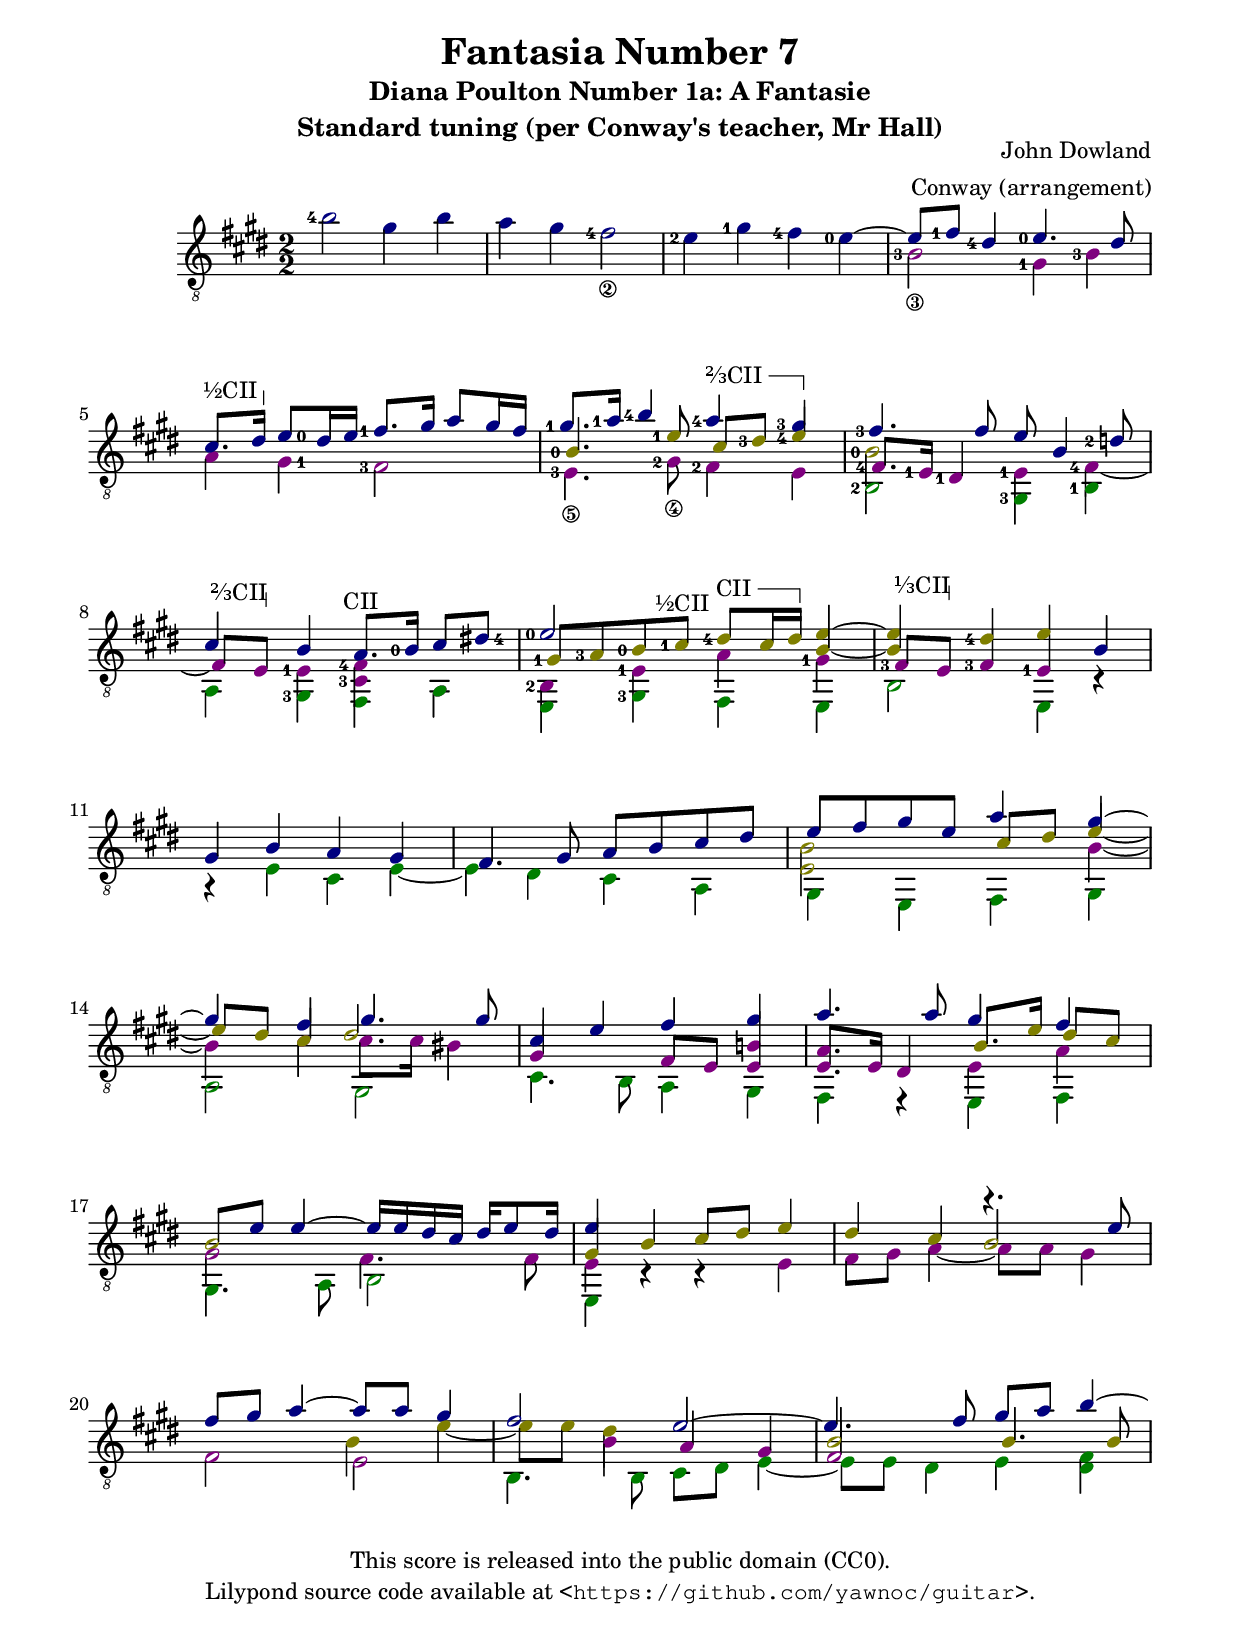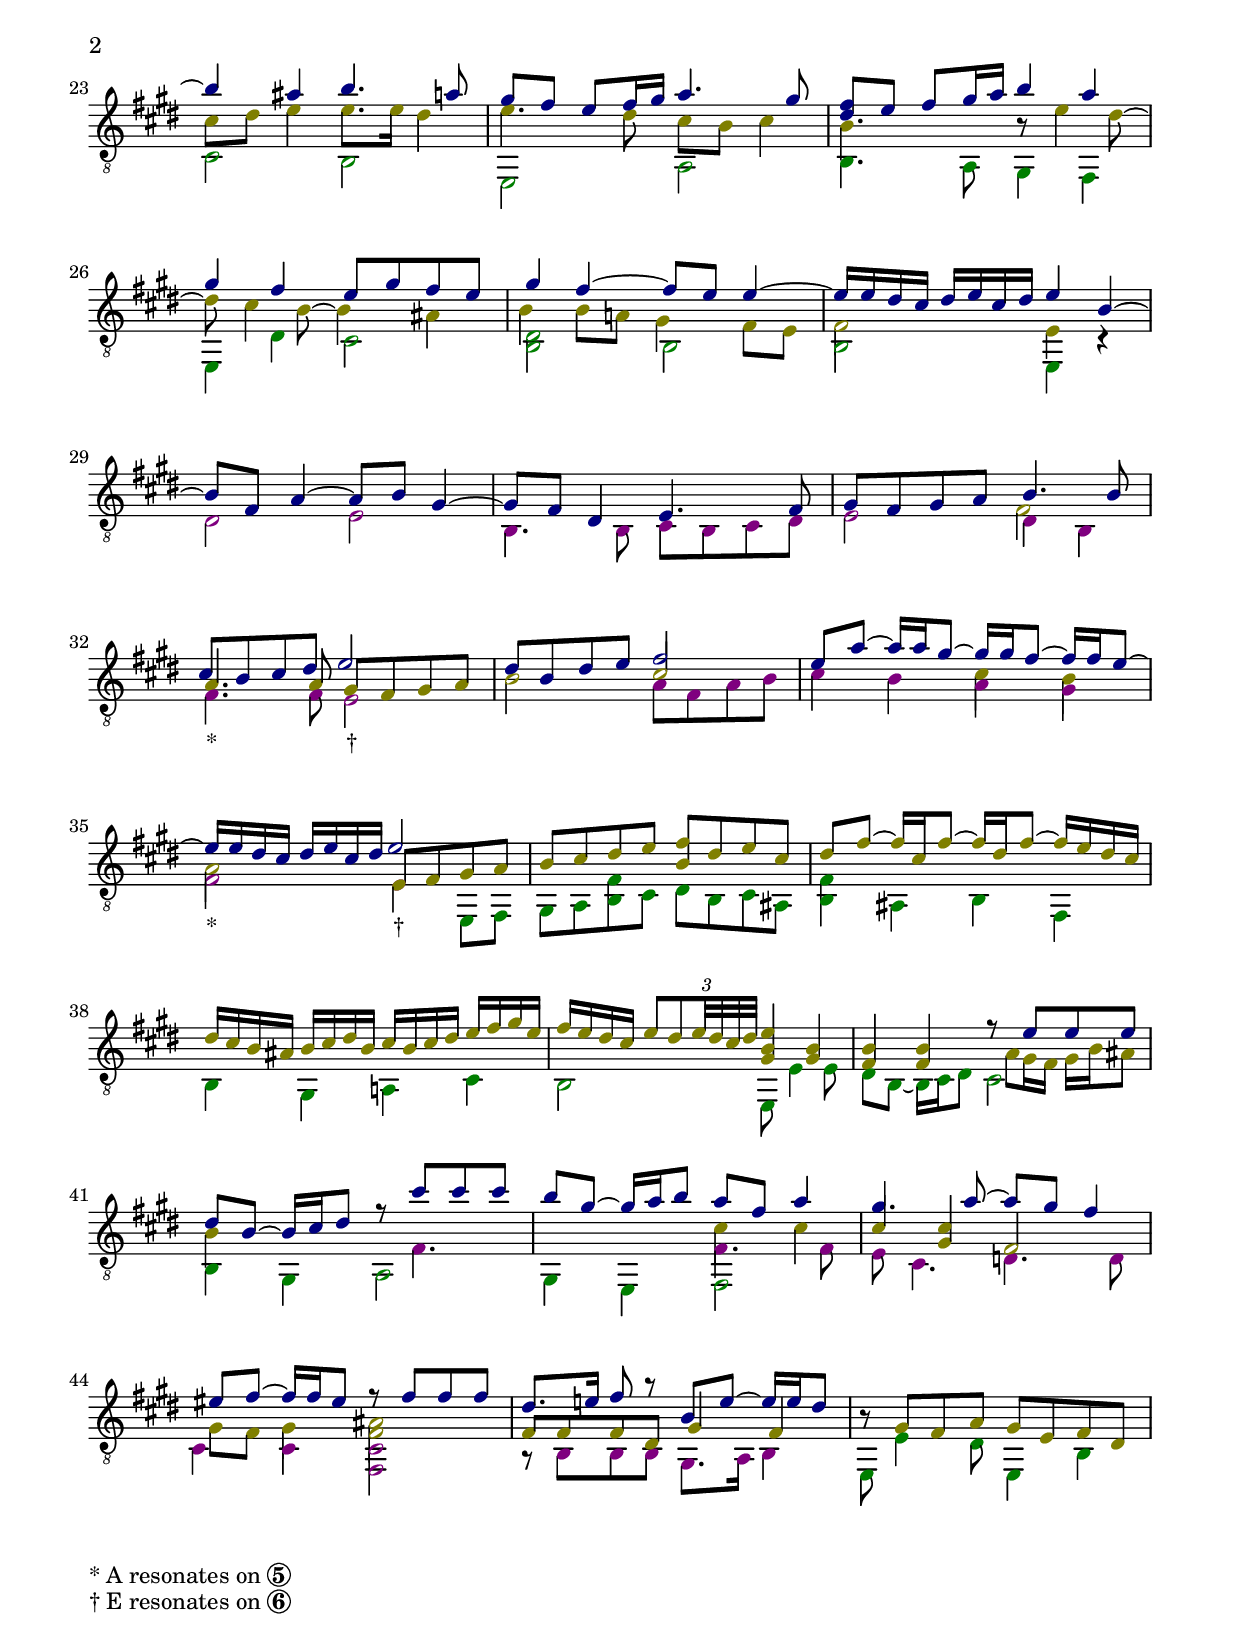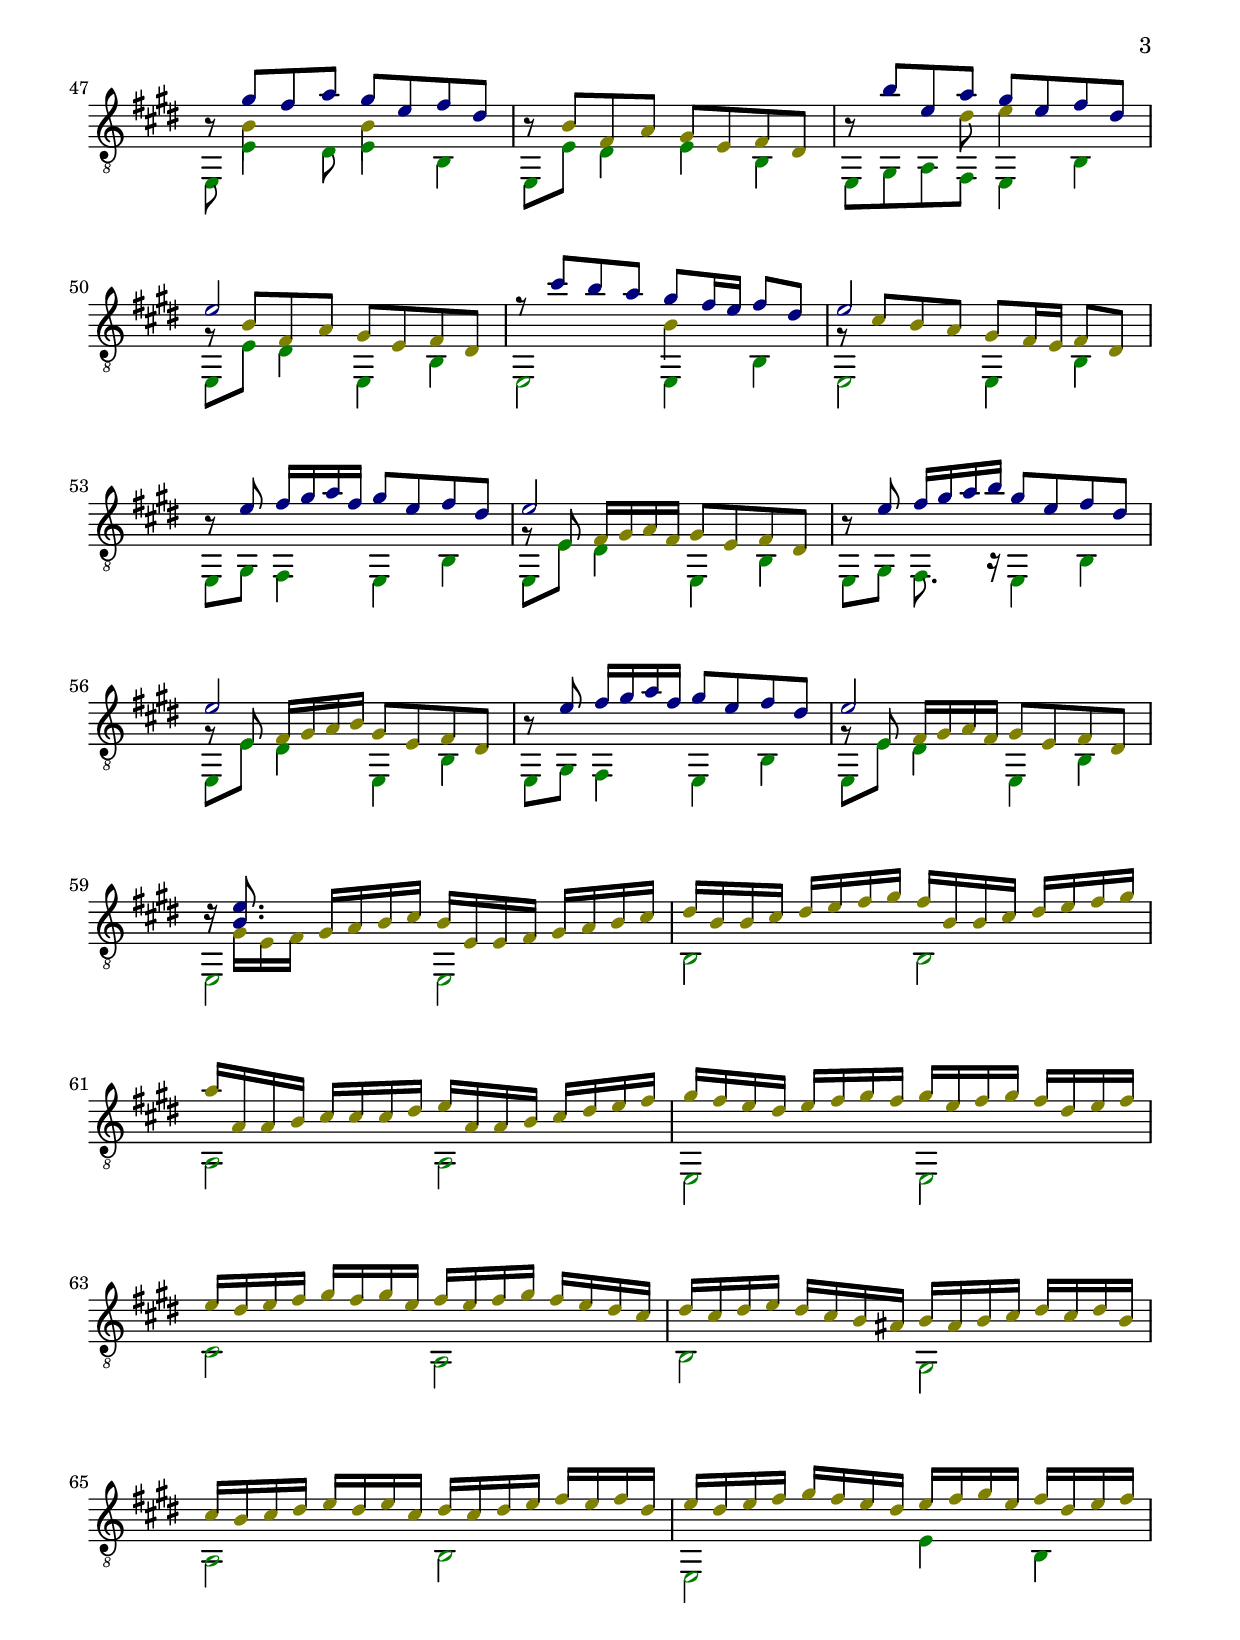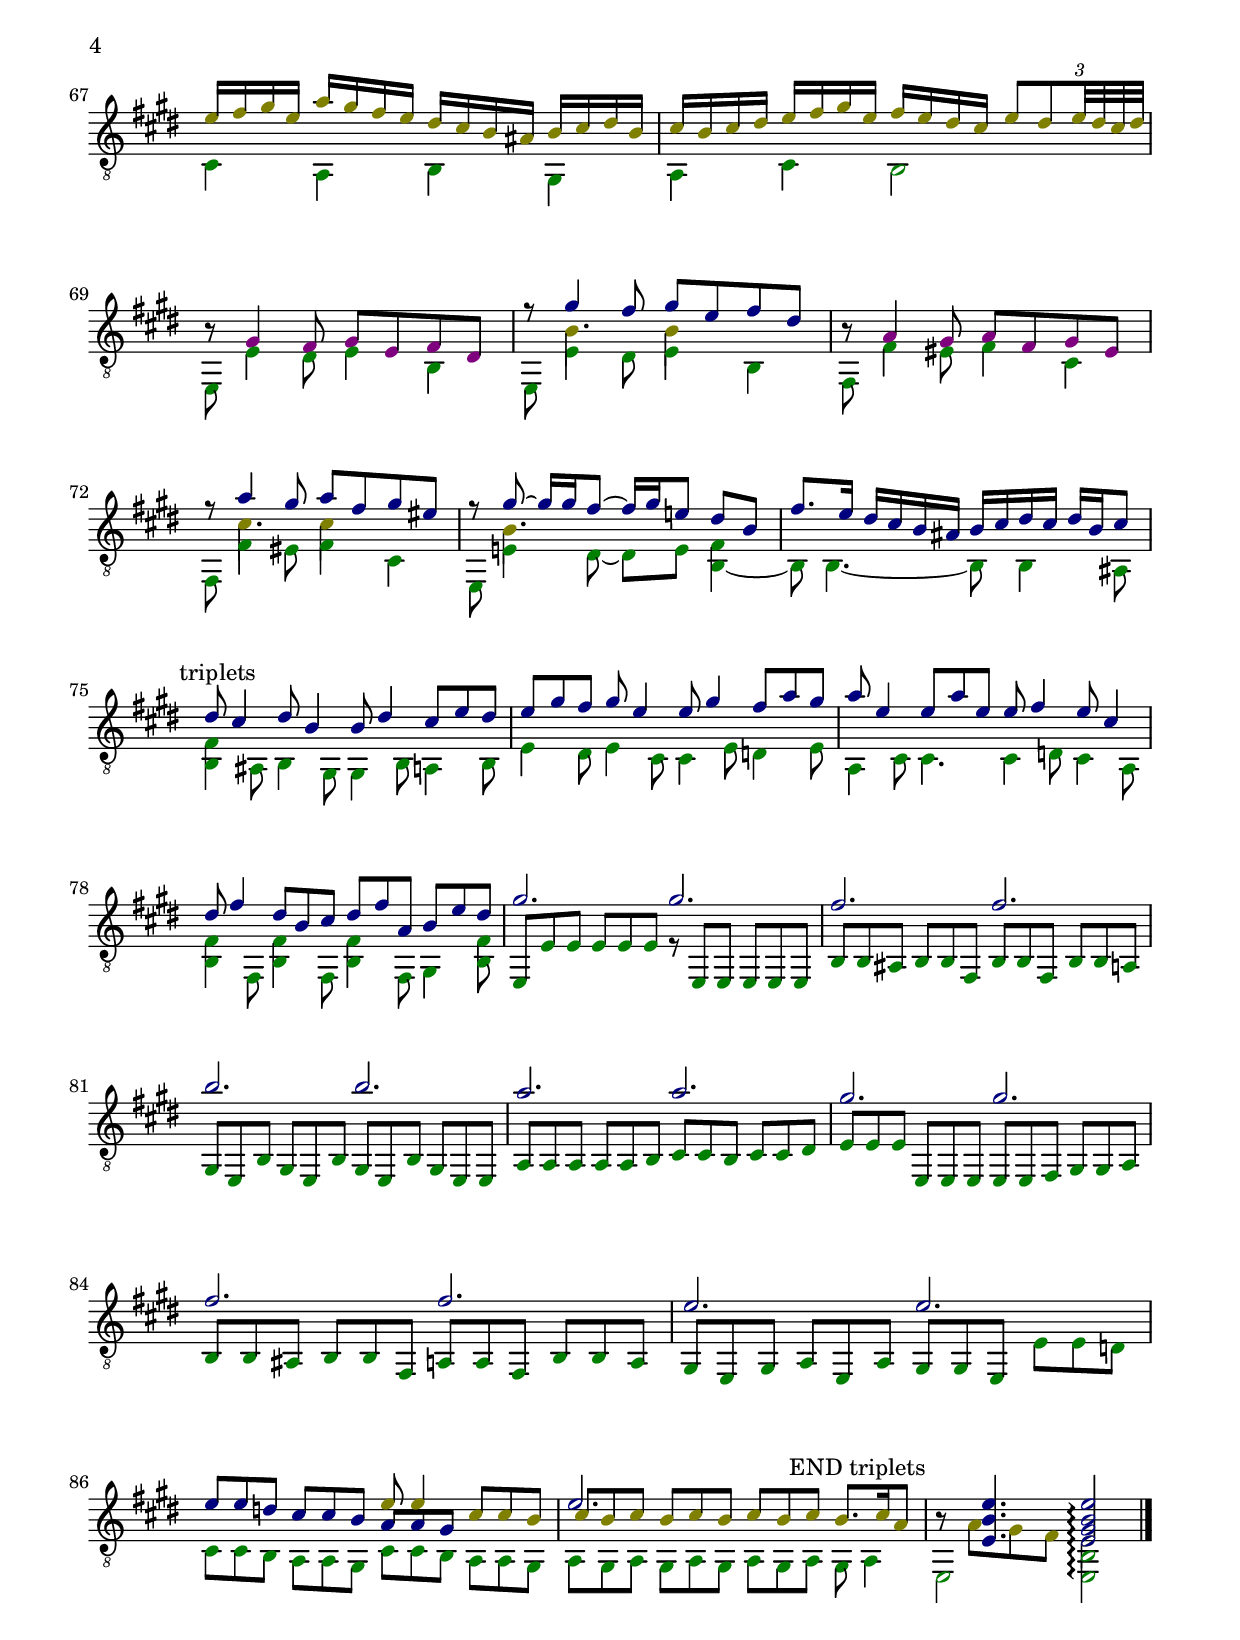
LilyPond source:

\version "2.18.2"


%%%%%%%%%%%%%%%%%%%%%%%%%%%%%%%%%%%%%%%%%%%%%%%%%%%%%%%%%%%%%%%%
% General
%%%%%%%%%%%%%%%%%%%%%%%%%%%%%%%%%%%%%%%%%%%%%%%%%%%%%%%%%%%%%%%%

\paper {
  top-margin = 1.5\cm
  left-margin = 1.5\cm
  right-margin = 1.5\cm
  bottom-margin = 1.5\cm
  ragged-last-bottom = ##f
  footnote-separator-markup = \markup { \vspace #1.5 }
}

globalSettings = {
  \accidentalStyle modern
  \compressFullBarRests
  \mergeDifferentlyHeadedOn
  \mergeDifferentlyDottedOn
  \numericTimeSignature
  \pointAndClickOff
  \override TextScript.extra-offset = #'(0 . 0.7)
  \override Score.FootnoteItem.annotation-line = ##f
}

origin-url = "https://github.com/yawnoc/guitar"

\header {
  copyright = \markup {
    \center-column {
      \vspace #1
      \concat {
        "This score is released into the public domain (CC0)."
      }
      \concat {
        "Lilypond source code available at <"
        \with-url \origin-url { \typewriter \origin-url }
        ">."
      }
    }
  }
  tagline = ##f
}

triplet = #(define-music-function
  (parser location music) (ly:music?)
  #{
    \tuplet 3/2 { $music }
  #}
)

tripletDuple = #(define-music-function
  (parser location music) (ly:music?)
  #{
    \tuplet 6/4 { $music }
  #}
)

overrideBeamedStemLengths = #(define-scheme-function
  (parser location lengths) (list?)
  #{
    \override Stem.details.beamed-lengths = $lengths
  #}
)
revertBeamedStemLengths = { \revert Stem.details.beamed-lengths }

overrideBeamVerticalPositions = #(define-scheme-function
  (parser location positions) (pair?)
  #{
    \override Beam.positions = $positions
  #}
)

%%%%%%%%%%%%%%%%%%%%%%%%%%%%%%%%%%%%%%%%%%%%%%%%%%%%%%%%%%%%%%%%
% Semantic bar lines
%%%%%%%%%%%%%%%%%%%%%%%%%%%%%%%%%%%%%%%%%%%%%%%%%%%%%%%%%%%%%%%%

barLineGoto = { \bar "||" }
barLineKeyChange = { \bar "||" }
barLineEnd = { \bar "|." }

%%%%%%%%%%%%%%%%%%%%%%%%%%%%%%%%%%%%%%%%%%%%%%%%%%%%%%%%%%%%%%%%
% Guitar notation
%%%%%%%%%%%%%%%%%%%%%%%%%%%%%%%%%%%%%%%%%%%%%%%%%%%%%%%%%%%%%%%%

stringNumbersAbove = { \set stringNumberOrientations = #'(up) }
stringNumbersBelow = { \set stringNumberOrientations = #'(down) }

fingeringAbove = { \set fingeringOrientations = #'(up) }
fingeringBelow = { \set fingeringOrientations = #'(down) }
fingeringAleft = { \set fingeringOrientations = #'(left) }
fingeringAright = { \set fingeringOrientations = #'(right) }

startGraceMusic = {
  <>(
  \override Fingering.font-size = -6
}
stopGraceMusic = {
  \revert Fingering.font-size
  <>)
}

overrideHorizontalShift = #(define-scheme-function
  (parser location distance) (number?)
  #{
    \override NoteColumn.force-hshift = $distance
  #}
)
revertHorizontalShift = { \revert NoteColumn.force-hshift }

barreSpan = #(define-music-function
  (parser location label offsetPair music)
  (string? (pair? (cons 0 0)) ly:music?)
  (let
    (
      (elements (extract-named-music music '(NoteEvent EventChord)))
    )
    (if
      (pair? elements)
      (let
        (
          (first-element (first elements))
          (last-element (last elements))
        )
        (set!
          (ly:music-property first-element 'articulations)
          (cons
            (make-music 'TextSpanEvent 'span-direction -1)
            (ly:music-property first-element 'articulations)
          )
        )
        (set!
          (ly:music-property last-element 'articulations)
          (cons
            (make-music 'TextSpanEvent 'span-direction 1)
            (ly:music-property last-element 'articulations)
          )
        )
      )
    )
  )
  #{
    \once \override TextSpanner.font-shape = #'upright
    \once \override TextSpanner.style = #'line
    \once \override TextSpanner.extra-offset = #offsetPair
    \once \override TextSpanner.bound-details = #`(
      (left
        (text . ,#{ \markup { \raise #-0.7 { #label \hspace #0.7 }} #})
        (Y . 0)
        (padding . -0.8)
        (attach-dir . -2)
      )
      (right
        (text . ,#{ \markup { \draw-line #'(0 . -1.3) } #}) ;; draw hook
        (Y . 0)
        (padding . -0.5)
        (attach-dir . 2)
      )
    )
    \once \override TextSpanner #'after-line-breaking = #(lambda (grob)
      (let*
        (
          (originalGrob (ly:grob-original grob))
          (splitGrobs (ly:spanner-broken-into originalGrob))
        )
        (if
          (and
            (>= (length splitGrobs) 2)
            (not (eq? (car (last-pair splitGrobs)) grob))
          )
          (begin
            (ly:grob-set-nested-property! grob
              '(bound-details right text)
              #{ \markup { \draw-line #'(0 . 0) } #} ;; suppress draw hook
            )
            (ly:grob-set-property! grob
              'extra-offset
              (cons
                (car offsetPair)
                (+ (cdr offsetPair) 0.7) ;; correction for suppressed hook
              )
            )
            (ly:grob-set-nested-property! grob
              '(bound-details right padding)
              #'-3 ;; increase spanner length
            )
          )
        )
      )
    )
    $music
  #}
)

barre = #(define-scheme-function
  (parser location label) (string?)
  #{
    \markup {
      \center-align {
        \hspace #0.7
        $label
      }
    }
  #}
)

nighNextBarre = {
  \override TextScript.outside-staff-priority = #349 % < 350 (TextSpanner)
}

nudgeNextBarre = #(define-scheme-function
  (parser location distance) (number?)
  #{
    \once \override TextScript.X-offset = $distance
  #}
)

position = #(define-scheme-function
  (parser location label) (string?)
  #{
    \markup {
      \center-align {
        \hspace #0.5
        $label
      }
    }
  #}
)

#(define-markup-command
  (markupString layout properties stringNumber) (markup?)
  (interpret-markup layout properties
    #{
      \markup \circle { \bold #stringNumber }
    #}
  )
)

#(define-markup-command
  (resonatesOn layout properties note stringNumber) (markup? markup?)
  (interpret-markup layout properties
    #{
      \markup { #note "resonates on" \markupString #stringNumber }
    #}
  )
)

%%%%%%%%%%%%%%%%%%%%%%%%%%%%%%%%%%%%%%%%%%%%%%%%%%%%%%%%%%%%%%%%
% Goto statements
%%%%%%%%%%%%%%%%%%%%%%%%%%%%%%%%%%%%%%%%%%%%%%%%%%%%%%%%%%%%%%%%

overrideGotoVisibility = {
  \once \override Score.RehearsalMark #'break-visibility = #'#(#t #t #f)
}

makeGotoMark = #(define-scheme-function
  (parser location label) (string?)
  #{
    \mark \markup { \small \italic $label }
  #}
)

simultaneousMarkSeparator = {
  \cadenzaOn
    s1073741824 % stupid, but works
  \cadenzaOff
}

coda = {
  \overrideGotoVisibility
  \mark \markup { \musicglyph #"scripts.coda" }
}

fine = {
  \overrideGotoVisibility
  \makeGotoMark Fine
}

dcAlCoda = {
  \overrideGotoVisibility
  \makeGotoMark "D.C. al Coda"
}

dcAlFine = {
  \overrideGotoVisibility
  \makeGotoMark "D.C. al Fine"
}

toCoda = {
  \overrideGotoVisibility
  \makeGotoMark "to Coda"
}



\header {
  title = "Fantasia Number 7"
  subtitle = \markup {
    \center-column {
      "Diana Poulton Number 1a: A Fantasie"
      "Standard tuning (per Conway's teacher, Mr Hall)"
    }
  }
  composer = "John Dowland"
  arranger = "Conway (arrangement)"
}


initialSignatures = {
  \clef "treble_8"
  \key e \major
  \time 2/2
  \set Timing.beamExceptions = #'()
  \set Timing.baseMoment = #(ly:make-moment 1/4)
  \set Timing.beatStructure = #'(1 1 1 1)
  \set Timing.beamExceptions = #'(
    (
      end
        .
      (
        ((1 . 8) . (4 4)) ;; quavers by fours
        ((1 . 12) . (3 3 3 3)) ;; anything shorter by beat
      )
    )
  )
  \set Staff.connectArpeggios = ##t
}


markTriplets = #(define-scheme-function
  (parser location alignment text) (number? markup?)
  #{
    \once \override Score.RehearsalMark.self-alignment-X = $alignment
    \mark \markup { \normalsize $text }
  #}
)

bareTuplets = {
  \omit TupletBracket
  \omit TupletNumber
}


highVoiceMusic = {
  
  \override NoteHead.color = #darkblue
  
  % Main theme high
  \barNumberCheck #1
  \relative c'' {
    \fingeringAleft
    \stringNumbersBelow
    \stemDown
    <b-4>2 gis4 b |
    a gis <fis-4 \2>2 |
    <e-2>4 <gis-1> <fis-4> <e-0>~ |
    \stemUp
    e8 <fis-1> <dis-4>4 <e-0>4. dis8 |
    \barreSpan ½CII { cis8. dis16 } \once \fingeringAright <e-0>8 dis16 e
      <fis-1>8. gis16 a8 gis16 fis |
    <gis-1>8. <a-1>16 <b-4>4 <a-4> <gis-3> |
    \once \overrideHorizontalShift #0.3 <fis-3>4. fis8 e8 b4 <d-2>8 |
    cis4 b a8. <b-0>16 cis8 \once \fingeringAright <dis-4> |
    <e-0>2 s2 |
    s2 s4
  }
  
  % Main theme low
  \barNumberCheck #10
  \relative c' {
    b4 |
    gis b a gis |
    fis4. gis8 a b cis dis |
    e fis gis e a4 gis~ |
    gis
      \shiftOn
        \once \overrideHorizontalShift #0
        fis
      \shiftOff
      \once \overrideHorizontalShift #0.45 gis4. gis8 |
    cis,4 e fis gis |
    a4. a8 gis4 fis |
    b,8 e e4~ e16 e dis cis dis16 e8 dis16 |
    e4
  }
  
  % Tee-tee taa high
  \barNumberCheck #18
  \relative c'' {
    s4 s2 |
    s2 c4.\rest e,8 |
    fis8 gis a4~ a8 a gis4 |
    fis2 e2~ |
    \once \overrideHorizontalShift #-0.25 e4. fis8 gis8 a b4~ |
    b ais b4. a8 |
    gis8 fis e8 fis16 gis a4. gis8 |
    <fis dis>8 e fis8 gis16 a b4 a |
    gis fis e8 gis fis e |
    gis4 fis~ fis8 e e4~ |
    e16 e dis cis dis e cis dis e4
  }
  
  % Tee-tee taa low
  \barNumberCheck #28
  \relative c' {
    b4~ |
    b8 fis a4~ a8 b gis4~ |
    gis8 fis dis4 e4. fis8 |
    gis fis gis a b4. b8 |
    \shiftOn
    \overrideHorizontalShift #-0.45 cis b cis dis e2 |
    \revertHorizontalShift
    dis8 b dis e \once \overrideHorizontalShift #0 fis2 |
    \shiftOff
    e8 a~ a16 a gis8~ gis16 gis fis8~ fis16 fis e8~ |
    e16 e dis cis dis e cis dis
      \shiftOn
        \once \overrideHorizontalShift #-0.3 e2 |
      \shiftOff
  }
  
  % Ascending scale
  \barNumberCheck #36
  {
    s1 * 3 |
    s2
  }
  
  % Tee-tee-tee
  \barNumberCheck #39
  \relative c' {
    s2 |
    s2 r8 e e e |
    dis b~ b16 cis dis8 r8 cis' cis cis |
    b8 gis~ gis16 a b8 a8 fis a4 |
    gis4. a8~ a gis fis4 |
    eis8 fis~ fis16 fis eis8 r8 fis fis fis |
    dis8. e16 fis8 r b,8 e~ e16 e dis8 |
  }
  
  % Majestic theme
  \barNumberCheck #46
  \relative c' {
    s1 |
    b8\rest gis' fis a gis e fis dis |
    s1 |
    b8\rest b' e, a gis e fis dis |
    e2 s2 |
    r8 cis' b a gis8 fis16 e fis8 dis |
    e2 s2 |
    b8\rest e fis16 gis a fis gis8 e fis dis |
    e2 s2 |
    b8\rest e fis16 gis a b gis8 e fis dis |
    e2 s2 |
    b8\rest e fis16 gis a fis gis8 e fis dis |
    e2 s2 |
  }
  
  % Scale runs
  \barNumberCheck #59
  \relative c' {
    d16\rest <e b>8. s4 s2 |
    s1 * 9 |
  }
  
  % Majestic interlude
  \barNumberCheck #69
  \relative c'' {
    s1 |
    r8 gis4 fis8 gis e fis dis |
    s1 |
    r8 a'4 gis8 a fis gis eis |
    r8 gis~ gis16 gis fis8~ fis16 gis e8 dis b |
    fis'8. e16 dis cis b ais
      b16 cis dis cis dis b cis8 |
  }
  
  % Triplet runs
  \barNumberCheck #75
  \markTriplets #-1 "triplets"
  \bareTuplets
  \relative c' {
    \triplet { dis8 cis4 } \triplet { dis8 b4 }
      \triplet { b8 dis4 } \triplet { cis8 e dis } |
    \triplet { e8 gis fis } \triplet { gis8 e4 }
      \triplet { e8 gis4 } \triplet { fis8 a gis } |
    \triplet { a8 e4 } \triplet { e8 a e }
      \triplet { e8 fis4 } \triplet { e8 cis4 } |
    \triplet { dis8 fis4 } \triplet { dis8 b cis }
      \triplet { dis8 fis a, } \triplet { b e dis } |
    \tripletDuple { gis2. } \tripletDuple { gis } |
    \tripletDuple { fis } \tripletDuple { fis } |
    \tripletDuple { b } \tripletDuple { b } |
    \tripletDuple { a } \tripletDuple { a } |
    \tripletDuple { gis } \tripletDuple { gis } |
    \tripletDuple { fis } \tripletDuple { fis } |
    \tripletDuple { e } \tripletDuple { e } |
    \triplet { e8 e d } \triplet { cis cis b }
      \once \overrideBeamVerticalPositions #'(0.75 . 0.75)
      \triplet { a a gis } s4 |
    \tripletDuple { e'2. } s2 |
    \markTriplets #1 "END triplets"
  }
  
  % Finishing chords
  \barNumberCheck #88
  \relative c' {
    b8\rest <e, b' e>4.
      <e gis b e>2 \arpeggio
      \barLineEnd
  }
  
}


lowVoiceMusic = {
  
  \override NoteHead.color = #darkgreen
  
  % Main theme high
  \barNumberCheck #1
  \relative c {
    \fingeringAleft
    s1 * 6 |
    <b-2>2 <gis-3>4 <b-1> |
    a <gis-3> fis^\barre CII a |
    e <gis-3> fis e |
    b'2 e,4
  }
  
  % Main theme low
  \barNumberCheck #10
  \relative c {
    r4 |
    r4 e cis e~ |
    e dis cis a |
    gis e fis gis |
    a2 gis |
    cis4. b8 a4 gis |
    fis r e fis |
    \shiftOn
    \overrideHorizontalShift #0
      gis4.
    \shiftOff
      a8 b2 |
    e,4
  }
  
  % Tee-tee taa high
  \barNumberCheck #18
  \relative c {
    s4 s4 s4 |
    s1 * 2 |
    b4. b8 cis8 dis e4~ |
    \once \overrideHorizontalShift #1 e8 e dis4 e4 <dis fis> |
    cis2 b |
    e, a |
    b4. a8 gis4 fis |
    e dis' cis2 |
    <b dis> b |
    b e,4
  }
  
  % Tee-tee taa low
  \barNumberCheck #28
  \relative c {
    r4 |
    s1 * 6 |
    s2
  }
  
  % Ascending scale
  \barNumberCheck #35
  \relative c, {
    s4 e8 fis |
    gis a <b fis'> cis dis b cis ais |
    <b fis'>4 ais b fis |
    b gis a cis |
    b2
  }
  
  % Tee-tee-tee
  \barNumberCheck #39
  \relative c, {
    e8 e'4 e8 |
    dis8 b~ b16 cis dis8 cis2 |
    b4 gis a2 |
    gis4 e fis2 |
    s1 * 3 |
  }
  
  % Majestic theme
  \barNumberCheck #46
  \relative c, {
    e8 e'4 dis8 e,4 b' |
    e,8 e'4 dis8 e4 b |
    e,8 e' dis4 e b |
    e,8 gis a fis e4 b' |
    e,8 e' dis4 e, b' |
    e,2 e4 b' |
    e,2 e4 b' |
    e,8 gis fis4 e b' |
    e,8 e' dis4 e, b' |
    e,8[ gis] fis8. b16\rest e,4 b' |
    e,8 e' dis4 e, b' |
    e,8 gis fis4 e b' |
    e,8 e' dis4 e, b' |
  }
  
  % Scale runs
  \barNumberCheck #59
  \relative c, {
    e2 e |
    b' b |
    a a |
    e e |
    cis' a |
    b gis |
    a b |
    e, e'4 b |
    cis a b gis |
    a cis b2 |
  }
  
  % Majestic interlude
  \barNumberCheck #69
  \relative c, {
    e8 e'4 dis8 e4 b |
    e,8 e'4 dis8 e4 b |
    fis8 fis'4 eis8 fis4 cis |
    fis,8 fis'4 eis8 fis4 cis |
    e,8 e'4 dis8~ dis e <b~ fis'>4 |
    b8 b4.~ b8 b4 ais8 |
  }
  
  % Triplet runs
  \barNumberCheck #75
  \bareTuplets
  \relative c {
    \triplet { <b fis'>4 ais8 } \triplet { b4 gis8 }
      \triplet { gis4 b8 } \triplet { a4 b8 } |
    \triplet { e4 dis8 } \triplet { e4 cis8 }
      \triplet { cis4 e8 } \triplet { d4 e8 } |
    \triplet { a,4 cis8 } \triplet { cis4. }
      \triplet { cis4 d8 } \triplet { cis4 a8 } |
    \triplet { <b fis'>4 fis8 } \triplet { <b fis'>4 fis8 }
      \triplet { <b fis'>4 fis8 } \triplet { gis4 <b fis'>8 } |
    \shiftOn
    \stemUp
    \triplet { e,8 e' e } \triplet { e e e }
      \triplet { r e, e } \triplet { e e e } |
    \triplet { b' b ais } \triplet { b b fis }
      \triplet { b b fis } \triplet { b b a } |
    \triplet { gis e b' } \triplet { gis e b' }
      \triplet { gis e b' } \triplet { gis e e } |
    \triplet { a a a } \triplet { a a b }
      \triplet { cis cis b } \triplet { cis cis dis } |
    \triplet { e e e } \triplet { e, e e }
      \triplet { e e fis } \triplet { gis gis a } |
    \triplet { b b ais } \triplet { b b fis }
      \triplet { a a fis } \triplet { b b a } |
    \triplet { gis e gis } \triplet { a e a }
      \triplet { gis gis e }
    \stemDown
    \shiftOff
      \triplet { e' e d } |
    \triplet { cis cis b } \triplet { a a gis }
      \triplet { cis cis b } \triplet { a a gis } |
    \triplet { a gis a } \triplet { gis a gis }
      \triplet { a gis a } \triplet { gis8 a4 } |
  }
  
  % Finishing chords
  \barNumberCheck #88
  \relative c, {
    e2 \shiftOn <e b'>2 \arpeggio |
  }
  
}


upperMiddleVoiceMusic = {
  
  \override NoteHead.color = #darkyellow
  
  % Main theme high
  \barNumberCheck #1
  \relative c' {
    \fingeringAleft
    s1 * 5 |
    \once \overrideHorizontalShift #0.4 <b-0>4. <e-1>8
      cis8 <dis-3>
      \once \overrideHorizontalShift #0 <e-4>4 |
    \stemDown
    \once \overrideHorizontalShift #0 <b-0>2 s2 |
    \stemUp
    s1 |
    \nighNextBarre
    <gis-1>8 <a-3> <b-0> <cis-1>^\barre ½CII
      \barreSpan CII { <dis-4>8 cis16 \shiftOff dis } <e~ b_~>4 |
    <e b> <dis-4> e
    \shiftOn
  }
  
  % Main theme low
  \barNumberCheck #10
  \relative c' {
    s4 |
    s1 * 2 |
    \stemDown
    <b e,>2
    \stemUp
      cis8 dis
      \once \overrideHorizontalShift #0
      \once \override Tie.staff-position = #2.1
      e4_~ |
    e8 dis
      \shiftOff cis4 \shiftOn
      \once \overrideHorizontalShift #-0.75 dis2 |
    s1 |
    s2 \stemUp b8. e16 dis8 cis |
      \shiftOff
      \stemDown
        \once \omit Stem b2
      \stemUp
      \shiftOn
      s2 |
    \once \overrideHorizontalShift #0 gis4
  }
  
  % Tee-tee taa high
  \barNumberCheck #18
  \relative c' {
    b4 cis8 dis e4 |
    dis4 cis b2 |
    \stemDown
    s2 b4 e_~ |
    \once \overrideHorizontalShift #0.9 e8 e
      \once \overrideHorizontalShift #0 dis4 s2 |
    \stemUp
      \shiftOnn
      \once \overrideHorizontalShift #0
        b2
      \shiftOn
      b4. b8 |
    \stemDown
    \overrideHorizontalShift #0
    cis8 dis e4 e8. e16 dis4 |
    e4. dis8
      \once \overrideBeamVerticalPositions #'(-2.4 . -2.6) cis8 b
      cis4 |
    b4. s8 b8\rest e4 dis8~ |
    dis8 cis4 b8~
    \revertHorizontalShift
      b4 ais |
    b4 b8 a gis4 fis8 e |
    \overrideHorizontalShift #0
    fis2 e4
    \revertHorizontalShift
    \stemUp
  }
  
  % Tee-tee taa low
  \barNumberCheck #28
  \relative c {
    s4 |
    s1 * 2 |
    s2 \stemDown fis2 \stemUp |
    \shiftOff
    \footnote "*" #'(0 . -4) \markup { "*" \resonatesOn A 5 }
    a4. a8 gis fis gis a |
    \stemDown b2 \stemUp cis |
    \shiftOn
    s2
      \stemDown
      \overrideHorizontalShift #0
      cis4 b |
    \footnote "*" #'(0 . -4) \markup { }
    a2
      \stemUp
      \revertHorizontalShift
  }
  
  % Ascending scale
  \barNumberCheck #35
  \relative c {
    \shiftOff
    e8 fis gis a |
    b cis dis e <fis b,> dis e cis |
    dis fis~ fis16 cis fis8~ fis16 dis fis8~ fis16 e dis cis |
    dis cis b ais b cis dis b cis b cis dis e fis gis e |
    fis e dis cis \triplet { e8 dis e32 dis cis dis } <e b gis>4
    \shiftOn
  }
  
  % Tee-tee-tee
  \barNumberCheck #39
  \relative c' {
    <b gis>4 |
    <b fis> <b fis>
      \stemDown
      \once \overrideHorizontalShift #1.3
      a8 gis16 fis gis16 b ais8 |
    \once \overrideHorizontalShift #0 b4 s4 s2 |
    s2
      \overrideHorizontalShift #0
      \shiftOnn cis4
      \shiftOn cis |
      \stemUp
    cis <cis gis> fis,2 |
    \shiftOff
    \stemDown
    gis8 fis gis4 <ais fis>2 |
    \stemUp
    \shiftOn
    \once \overrideBeamVerticalPositions #'(0 . 0)
    fis8 fis fis dis
      \revertHorizontalShift
      gis4 fis |
  }
  
  % Majestic theme
  \barNumberCheck #46
  \relative c' {
    b8\rest gis fis a gis e fis dis |
    \overrideHorizontalShift #0
    \stemDown s8 b'4 s8 b4 s4 \stemUp |
    \revertHorizontalShift
    b8\rest b8 fis a gis e fis dis |
    \overrideHorizontalShift #0
    \stemDown s4. dis'8 e4 s4 \stemUp |
    \revertHorizontalShift
    g,8\rest b8 fis a gis e fis dis |
    s2
      \stemDown
        \once \overrideHorizontalShift #0 b'4
      \stemUp
      s4 |
    g8\rest cis b a gis8 fis16 e fis8 dis |
    s1 |
    g8\rest e fis16 gis a fis gis8 e fis dis |
    s1 |
    g8\rest e fis16 gis a b gis8 e fis dis |
    s1 |
    g8\rest e fis16 gis a fis gis8 e fis dis |
  }
  
  % Scale runs
  \barNumberCheck #59
  \relative c' {
    s16 \stemDown gis e fis \stemUp gis a b cis
      b e, e fis gis a b cis |
    dis b b cis dis e fis gis
      fis b, b cis dis e fis gis |
    a a, a b cis cis cis dis
      e a, a b cis dis e fis |
    gis fis e dis e fis gis fis
      gis e fis gis fis dis e fis |
    e dis e fis gis fis gis e
      fis e fis gis fis e dis cis |
    dis cis dis e dis cis b ais
      b ais b cis dis cis dis b |
    cis b cis dis e dis e cis
      dis cis dis e fis e fis dis |
    e dis e fis gis fis e dis
      e fis gis e
      fis dis e fis |
    e fis gis e
      a gis fis e
      dis cis b ais
      b cis dis b |
    cis b cis dis
      e fis gis e
      fis e dis cis
      \triplet { e8 dis e32 dis cis dis } |
  }
  
  % Majestic interlude
  \barNumberCheck #69
  \relative c' {
    \overrideHorizontalShift #0
    \stemDown
    s1 |
    s8 b4. b4 s4 |
    s1 |
    s8 cis4. cis4 s4 |
    s8 b4. s2 |
    s1 |
    \stemUp
    \revertHorizontalShift
  }
  
  % Triplet runs
  \barNumberCheck #75
  \bareTuplets
  \relative c' {
    s1 * 11 |
    s2
      \overrideHorizontalShift #0
      \triplet { e8 e4 }
      \revertHorizontalShift
      \triplet { cis8 cis b } |
    \triplet { cis b cis } \triplet { b cis b }
      \triplet { cis b cis } \triplet { b8. cis16 a8 } |
  }
  
  % Finishing chords
  \barNumberCheck #88
  \relative c' {
    \stemDown
    s8 a gis fis \shiftOff e2 |
  }
  
}


lowerMiddleVoiceMusic = {
  
  \override NoteHead.color = #darkmagenta
  
  % Main theme high
  \barNumberCheck #1
  \relative c' {
    \fingeringAleft
    \stringNumbersBelow
    s1 * 3 |
    \shiftOff
    <b-3 \3>2 <gis-1>4 <b-3> |
    a \once \fingeringAright <gis-1> <fis-3>2 |
    \once \overrideHorizontalShift #0.3 <e-3 \5>4. <gis-2 \4>8
      \barreSpan ⅔CII { <fis-2>4 e } |
    \shiftOn
    \stemUp
    \overrideBeamedStemLengths #'(3)
    <fis-4>8. <e-1>16 <dis-1>4 \stemDown
    \revertBeamedStemLengths
      \overrideHorizontalShift #0 <e-1>4 <fis-4>~ |
      \revertHorizontalShift
    \stemUp
    \barreSpan ⅔CII { fis8 e } \stemDown
      \overrideHorizontalShift #0 <e-1>4 <cis-3 fis-4>4 a |
    <b-2> <e-1> a <gis-1> |
      \revertHorizontalShift
    \stemUp
    \barreSpan ⅓CII { <fis-3>8 e }
      \overrideHorizontalShift #0 <fis-3>4 <e-1>
      \revertHorizontalShift
    \stemDown
  }
  
  % Main theme low
  \barNumberCheck #10
  \relative c {
    s4 |
    s1 * 2 |
    s2 s4 \overrideHorizontalShift #0 b'4~ |
    b \revertHorizontalShift
      \shiftOff cis \shiftOn
      \once \overrideHorizontalShift #0.3
        cis8. cis16
      bis4 |
    \stemUp
    \once \overrideHorizontalShift #0 gis4 s4
      \once \overrideHorizontalShift #0 fis8 e
      \once \overrideHorizontalShift #0 <e b'>4 |
    \once \overrideHorizontalShift #0 <e a>8. e16 dis4
      \stemDown
      \overrideHorizontalShift #0 e4 a |
      \revertHorizontalShift
    \shiftOnn
      \once \overrideHorizontalShift #0 gis2
    \shiftOn
      fis4. fis8 |
    \once \overrideHorizontalShift #0 e4
  }
  
  % Tee-tee taa high
  \barNumberCheck #18
  \relative c {
    \shiftOff
    r4 r e |
    fis8 gis a4~ a8 a gis4 |
    fis2 e |
    \shiftOnn
    s4 \once \overrideHorizontalShift #0 b'
    \shiftOn
    \stemUp
      a gis |
    \once \overrideHorizontalShift #0 fis2 s2 |
    \stemDown
    s1 * 5 |
    s2 s4
  }
  
  % Tee-tee taa low
  \barNumberCheck #28
  \relative c {
    s4 |
    \shiftOff
    dis2 e |
    b4. b8 cis b cis dis |
    e2 dis4 b |
    fis'4. fis8
      \footnote "†" #'(0 . -2.5) \markup { "†" \resonatesOn E 6 }
      e2 |
    s2 a8 fis a b |
    cis4 b a gis |
    fis2
      \footnote "†" #'(0 . -2.5) \markup { }
      e4
    \shiftOn
  }
  
  % Ascending scale
  \barNumberCheck #35
  {
    s4 |
    s1 * 3 |
    s2
  }
  
  % Tee-tee-tee
  \barNumberCheck #39
  \relative c {
    s2 |
    s1 |
    s2 s8 fis4. |
    s2 \once \overrideHorizontalShift #0 fis4. fis8 |
    e8 cis4. d4. d8 |
    \once \overrideHorizontalShift #-1.3 cis4
    \overrideHorizontalShift #0
    cis <cis fis,>2 |
    \revertHorizontalShift
    r8 b b b gis8. a16 b4 |
  }
  
  % Majestic theme
  \barNumberCheck #46
  {
    s1 * 13 |
  }
  
  % Scale runs
  \barNumberCheck #59
  {
    s1 * 10 |
  }
  
  % Majestic interlude
  \barNumberCheck #69
  \relative c' {
    \stemUp
    b8\rest gis4 fis8 gis e fis dis |
    s1 |
    b'8\rest a4 gis8 a fis gis eis |
    s1 * 3 |
    \stemDown
  }
  
}


allMusic = {
  \new Staff \with {
    midiInstrument = #"acoustic guitar (nylon)"
    \consists "Span_arpeggio_engraver"
  }
  \globalSettings
  \initialSignatures
  <<
    << \highVoiceMusic >>
      \\
    << \lowVoiceMusic >>
      \\
    << \upperMiddleVoiceMusic >>
      \\
    << \lowerMiddleVoiceMusic >>
  >>
}


\score {
  \allMusic
}

\score {
  \allMusic
  \midi { }
}
